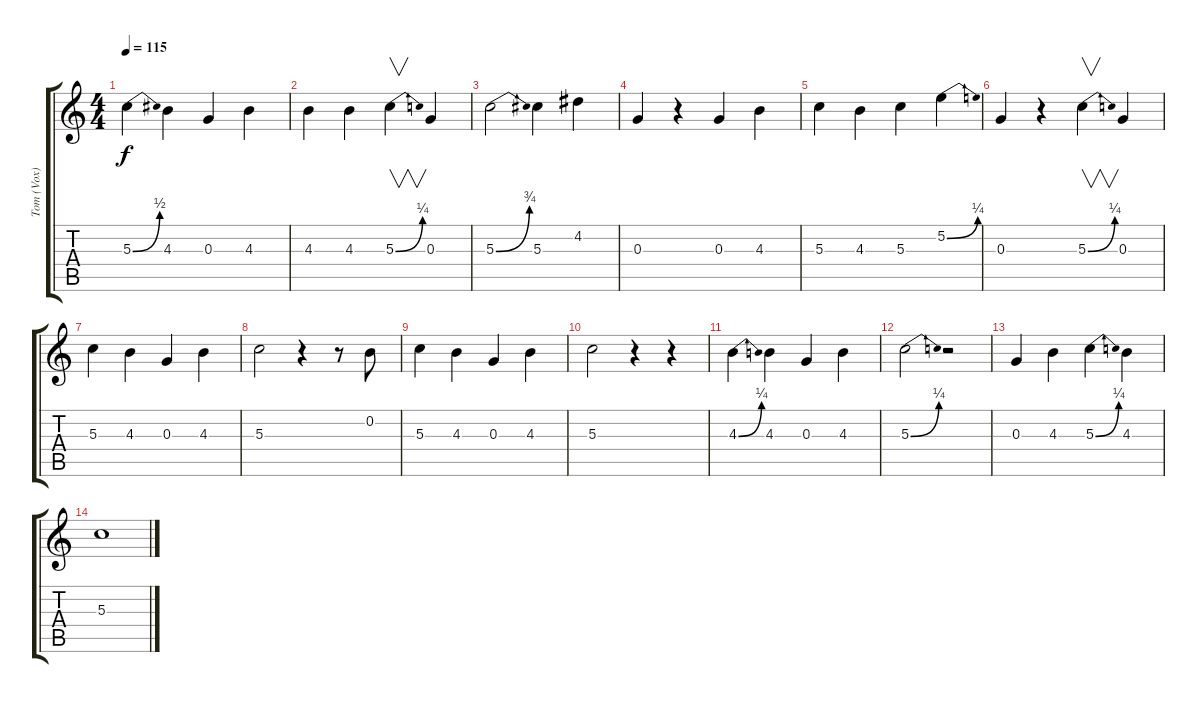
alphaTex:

\track ("Tom (Vox)" "Tom (Vox)") {instrument acousticguitarnylon}
\staff {score tabs}
\tuning (E4 B3 G3 D3 A2 E2) {hide}
\ts (4 4)
\tempo 115
\clef g2
\ks c
5.3{be (bend 0 0 60 2)}.4{dy f} 4.3.4 0.3.4 4.3.4 |
4.3.4 4.3.4 5.3{be (bend 0 0 60 1)}.4{v} 0.3.4 |
5.3{be (bend 0 0 60 3)}.2 5.3.4 4.2.4 |
0.3.4 r.4 0.3.4 4.3.4 |
5.3.4 4.3.4 5.3.4 5.2{be (bend 0 0 60 1)}.4 |
0.3.4 r.4 5.3{be (bend 0 0 60 1)}.4{v} 0.3.4 |
5.3.4 4.3.4 0.3.4 4.3.4 |
5.3.2 r.4 r.8 0.2.8 |
5.3.4 4.3.4 0.3.4 4.3.4 |
5.3.2 r.4 r.4 |
4.3{be (bend 0 0 60 1)}.4 4.3.4 0.3.4 4.3.4 |
5.3{be (bend 0 0 60 1)}.2 r.2 |
0.3.4 4.3.4 5.3{be (bend 0 0 60 1)}.4 4.3.4 |
5.3.1
